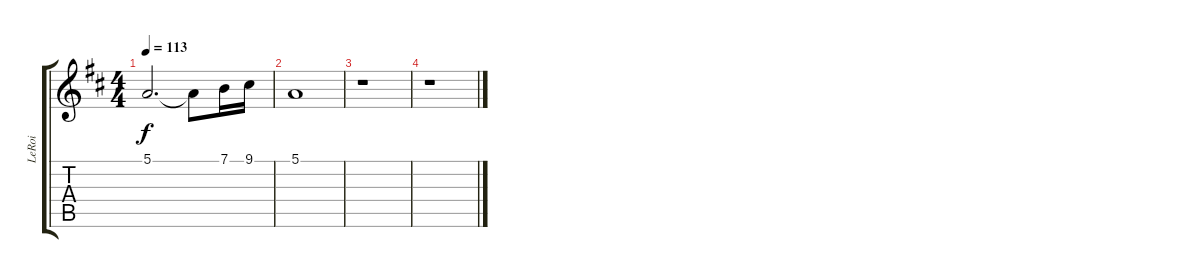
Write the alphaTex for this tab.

\track ("LeRoi" "LeRoi") {instrument sopranosax bank 255}
\staff {score tabs}
\tuning (E4 B3 G3 D3 A2 E2) {hide}
\ts (4 4)
\tempo 113
\clef g2
\ks d
5.1{t}.2{d dy f} 5.1{t}.8 7.1.16 9.1.16 |
5.1.1 |
r.1 |
r.1
